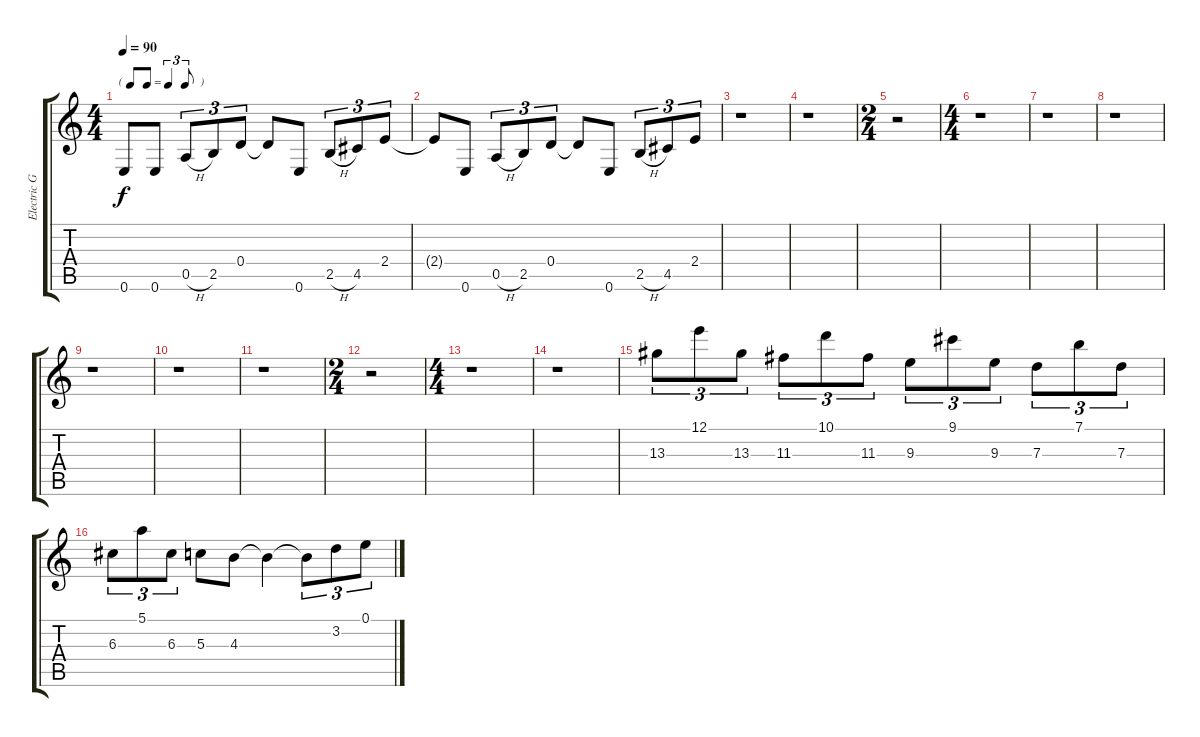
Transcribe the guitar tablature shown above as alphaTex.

\track ("Electric Guitar" "Electric G") {instrument overdrivenguitar}
\staff {score tabs}
\tuning (E4 B3 G3 D3 A2 E2) {hide}
\ts (4 4)
\tf triplet8th
\tempo 90
\clef g2
\ks c
0.6.8{dy f} 0.6.8 0.5{h}.8{tu (3 2)} 2.5.8{tu (3 2)} 0.4.8{tu (3 2)} 0.4{t}.8 0.6.8 2.5{h}.8{tu (3 2)} 4.5.8{tu (3 2)} 2.4.8{tu (3 2)} |
2.4{t}.8 0.6.8 0.5{h}.8{tu (3 2)} 2.5.8{tu (3 2)} 0.4.8{tu (3 2)} 0.4{t}.8 0.6.8 2.5{h}.8{tu (3 2)} 4.5.8{tu (3 2)} 2.4.8{tu (3 2)} |
r.1 |
r.1 |
\ts (2 4)
r.2 |
\ts (4 4)
r.1 |
r.1 |
r.1 |
r.1 |
r.1 |
r.1 |
\ts (2 4)
r.2 |
\ts (4 4)
r.1 |
r.1 |
13.3.8{tu (3 2)} 12.1.8{tu (3 2)} 13.3.8{tu (3 2)} 11.3.8{tu (3 2)} 10.1.8{tu (3 2)} 11.3.8{tu (3 2)} 9.3.8{tu (3 2)} 9.1.8{tu (3 2)} 9.3.8{tu (3 2)} 7.3.8{tu (3 2)} 7.1.8{tu (3 2)} 7.3.8{tu (3 2)} |
6.3.8{tu (3 2)} 5.1.8{tu (3 2)} 6.3.8{tu (3 2)} 5.3.8 4.3.8 4.3{t}.4 4.3{t}.8{tu (3 2)} 3.2.8{tu (3 2)} 0.1{h}.8{tu (3 2)}
